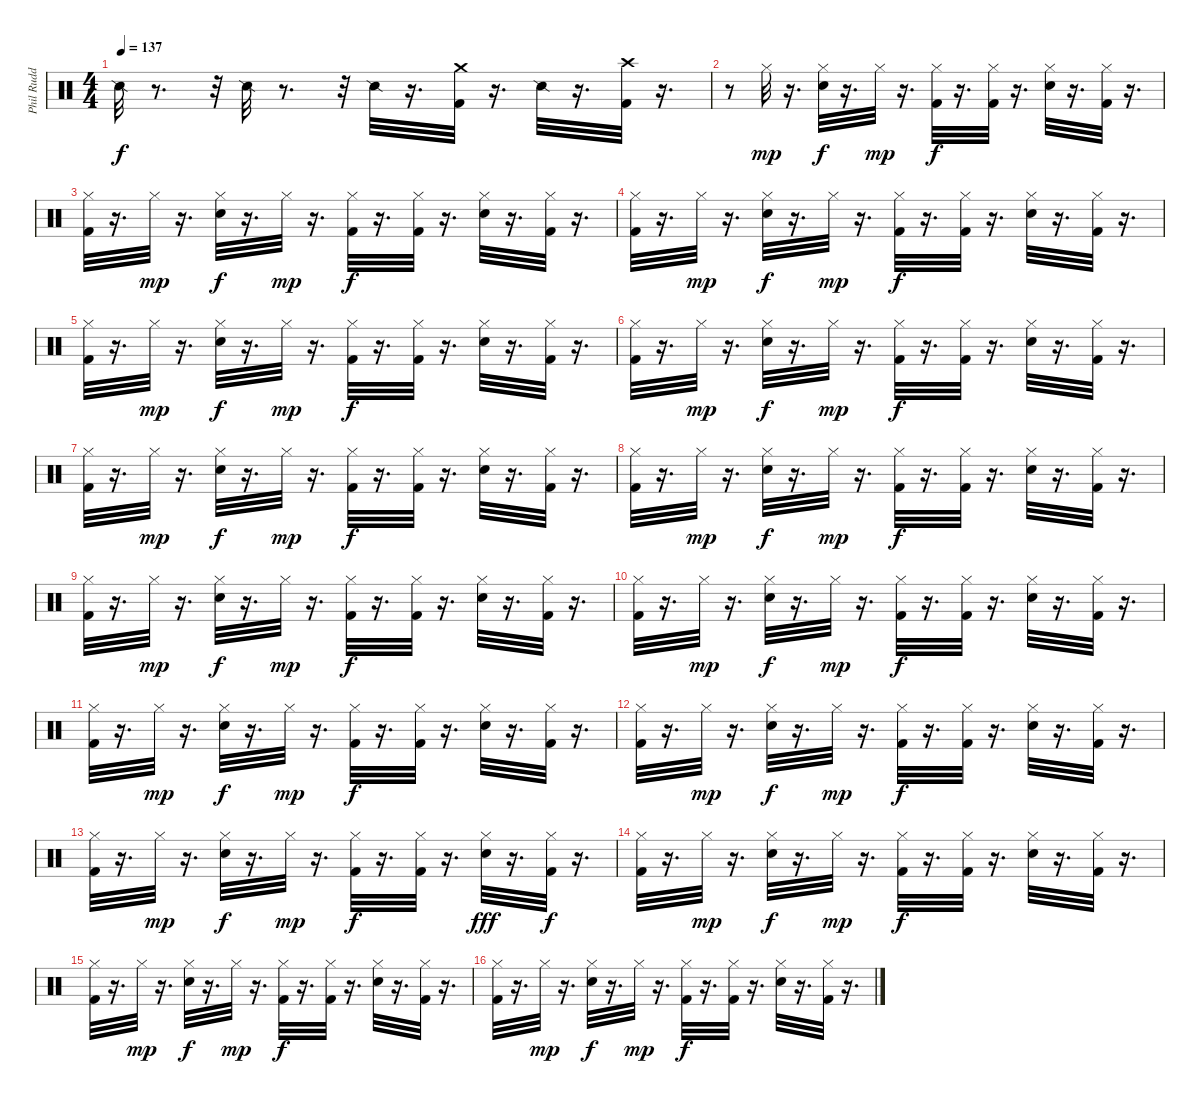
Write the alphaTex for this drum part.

\track ("Phil Rudd" "Phil Rudd") {instrument percussion}
\staff {score}
\articulation defaults
\ts (4 4)
\tempo 137
\clef neutral
\ks c "Snare (side stick) 2".32{dy f}
r.8{d} r.32 "Snare (side stick) 2".32 r.8{d} r.32 "Snare (side stick) 2".32 r.16{d} ("Crash medium (hit)" "Kick (hit) 2").32 r.16{d} "Snare (side stick) 2".32 r.16{d} ("Crash high (hit)" "Kick (hit) 2").32 r.16{d} |
r.8 "Hi-Hat (closed)".32{dy mp} r.16{d} ("Hi-Hat (closed)" "Electric Snare (hit)").32{dy f} r.16{d} "Hi-Hat (closed)".32{dy mp} r.16{d} ("Hi-Hat (closed)" "Kick (hit) 2").32{dy f} r.16{d} ("Hi-Hat (closed)" "Kick (hit) 2").32 r.16{d} ("Hi-Hat (closed)" "Electric Snare (hit)").32 r.16{d} ("Hi-Hat (closed)" "Kick (hit) 2").32 r.16{d} |
("Hi-Hat (closed)" "Kick (hit) 2").32 r.16{d} "Hi-Hat (closed)".32{dy mp} r.16{d} ("Hi-Hat (closed)" "Electric Snare (hit)").32{dy f} r.16{d} "Hi-Hat (closed)".32{dy mp} r.16{d} ("Hi-Hat (closed)" "Kick (hit) 2").32{dy f} r.16{d} ("Hi-Hat (closed)" "Kick (hit) 2").32 r.16{d} ("Hi-Hat (closed)" "Electric Snare (hit)").32 r.16{d} ("Hi-Hat (closed)" "Kick (hit) 2").32 r.16{d} |
("Hi-Hat (closed)" "Kick (hit) 2").32 r.16{d} "Hi-Hat (closed)".32{dy mp} r.16{d} ("Hi-Hat (closed)" "Electric Snare (hit)").32{dy f} r.16{d} "Hi-Hat (closed)".32{dy mp} r.16{d} ("Hi-Hat (closed)" "Kick (hit) 2").32{dy f} r.16{d} ("Hi-Hat (closed)" "Kick (hit) 2").32 r.16{d} ("Hi-Hat (closed)" "Electric Snare (hit)").32 r.16{d} ("Hi-Hat (closed)" "Kick (hit) 2").32 r.16{d} |
("Hi-Hat (closed)" "Kick (hit) 2").32 r.16{d} "Hi-Hat (closed)".32{dy mp} r.16{d} ("Hi-Hat (closed)" "Electric Snare (hit)").32{dy f} r.16{d} "Hi-Hat (closed)".32{dy mp} r.16{d} ("Hi-Hat (closed)" "Kick (hit) 2").32{dy f} r.16{d} ("Hi-Hat (closed)" "Kick (hit) 2").32 r.16{d} ("Hi-Hat (closed)" "Electric Snare (hit)").32 r.16{d} ("Hi-Hat (closed)" "Kick (hit) 2").32 r.16{d} |
("Hi-Hat (closed)" "Kick (hit) 2").32 r.16{d} "Hi-Hat (closed)".32{dy mp} r.16{d} ("Hi-Hat (closed)" "Electric Snare (hit)").32{dy f} r.16{d} "Hi-Hat (closed)".32{dy mp} r.16{d} ("Hi-Hat (closed)" "Kick (hit) 2").32{dy f} r.16{d} ("Hi-Hat (closed)" "Kick (hit) 2").32 r.16{d} ("Hi-Hat (closed)" "Electric Snare (hit)").32 r.16{d} ("Hi-Hat (closed)" "Kick (hit) 2").32 r.16{d} |
("Hi-Hat (closed)" "Kick (hit) 2").32 r.16{d} "Hi-Hat (closed)".32{dy mp} r.16{d} ("Hi-Hat (closed)" "Electric Snare (hit)").32{dy f} r.16{d} "Hi-Hat (closed)".32{dy mp} r.16{d} ("Hi-Hat (closed)" "Kick (hit) 2").32{dy f} r.16{d} ("Hi-Hat (closed)" "Kick (hit) 2").32 r.16{d} ("Hi-Hat (closed)" "Electric Snare (hit)").32 r.16{d} ("Hi-Hat (closed)" "Kick (hit) 2").32 r.16{d} |
("Hi-Hat (closed)" "Kick (hit) 2").32 r.16{d} "Hi-Hat (closed)".32{dy mp} r.16{d} ("Hi-Hat (closed)" "Electric Snare (hit)").32{dy f} r.16{d} "Hi-Hat (closed)".32{dy mp} r.16{d} ("Hi-Hat (closed)" "Kick (hit) 2").32{dy f} r.16{d} ("Hi-Hat (closed)" "Kick (hit) 2").32 r.16{d} ("Hi-Hat (closed)" "Electric Snare (hit)").32 r.16{d} ("Hi-Hat (closed)" "Kick (hit) 2").32 r.16{d} |
("Hi-Hat (closed)" "Kick (hit) 2").32 r.16{d} "Hi-Hat (closed)".32{dy mp} r.16{d} ("Hi-Hat (closed)" "Electric Snare (hit)").32{dy f} r.16{d} "Hi-Hat (closed)".32{dy mp} r.16{d} ("Hi-Hat (closed)" "Kick (hit) 2").32{dy f} r.16{d} ("Hi-Hat (closed)" "Kick (hit) 2").32 r.16{d} ("Hi-Hat (closed)" "Electric Snare (hit)").32 r.16{d} ("Hi-Hat (closed)" "Kick (hit) 2").32 r.16{d} |
("Hi-Hat (closed)" "Kick (hit) 2").32 r.16{d} "Hi-Hat (closed)".32{dy mp} r.16{d} ("Hi-Hat (closed)" "Electric Snare (hit)").32{dy f} r.16{d} "Hi-Hat (closed)".32{dy mp} r.16{d} ("Hi-Hat (closed)" "Kick (hit) 2").32{dy f} r.16{d} ("Hi-Hat (closed)" "Kick (hit) 2").32 r.16{d} ("Hi-Hat (closed)" "Electric Snare (hit)").32 r.16{d} ("Hi-Hat (closed)" "Kick (hit) 2").32 r.16{d} |
("Hi-Hat (closed)" "Kick (hit) 2").32 r.16{d} "Hi-Hat (closed)".32{dy mp} r.16{d} ("Hi-Hat (closed)" "Electric Snare (hit)").32{dy f} r.16{d} "Hi-Hat (closed)".32{dy mp} r.16{d} ("Hi-Hat (closed)" "Kick (hit) 2").32{dy f} r.16{d} ("Hi-Hat (closed)" "Kick (hit) 2").32 r.16{d} ("Hi-Hat (closed)" "Electric Snare (hit)").32 r.16{d} ("Hi-Hat (closed)" "Kick (hit) 2").32 r.16{d} |
("Hi-Hat (closed)" "Kick (hit) 2").32 r.16{d} "Hi-Hat (closed)".32{dy mp} r.16{d} ("Hi-Hat (closed)" "Electric Snare (hit)").32{dy f} r.16{d} "Hi-Hat (closed)".32{dy mp} r.16{d} ("Hi-Hat (closed)" "Kick (hit) 2").32{dy f} r.16{d} ("Hi-Hat (closed)" "Kick (hit) 2").32 r.16{d} ("Hi-Hat (closed)" "Electric Snare (hit)").32 r.16{d} ("Hi-Hat (closed)" "Kick (hit) 2").32 r.16{d} |
("Hi-Hat (closed)" "Kick (hit) 2").32 r.16{d} "Hi-Hat (closed)".32{dy mp} r.16{d} ("Hi-Hat (closed)" "Electric Snare (hit)").32{dy f} r.16{d} "Hi-Hat (closed)".32{dy mp} r.16{d} ("Hi-Hat (closed)" "Kick (hit) 2").32{dy f} r.16{d} ("Hi-Hat (closed)" "Kick (hit) 2").32 r.16{d} ("Hi-Hat (closed)" "Electric Snare (hit)").32{dy fff} r.16{d} ("Hi-Hat (closed)" "Kick (hit) 2").32{dy f} r.16{d} |
("Hi-Hat (closed)" "Kick (hit) 2").32 r.16{d} "Hi-Hat (closed)".32{dy mp} r.16{d} ("Hi-Hat (closed)" "Electric Snare (hit)").32{dy f} r.16{d} "Hi-Hat (closed)".32{dy mp} r.16{d} ("Hi-Hat (closed)" "Kick (hit) 2").32{dy f} r.16{d} ("Hi-Hat (closed)" "Kick (hit) 2").32 r.16{d} ("Hi-Hat (closed)" "Electric Snare (hit)").32 r.16{d} ("Hi-Hat (closed)" "Kick (hit) 2").32 r.16{d} |
("Hi-Hat (closed)" "Kick (hit) 2").32 r.16{d} "Hi-Hat (closed)".32{dy mp} r.16{d} ("Hi-Hat (closed)" "Electric Snare (hit)").32{dy f} r.16{d} "Hi-Hat (closed)".32{dy mp} r.16{d} ("Hi-Hat (closed)" "Kick (hit) 2").32{dy f} r.16{d} ("Hi-Hat (closed)" "Kick (hit) 2").32 r.16{d} ("Hi-Hat (closed)" "Electric Snare (hit)").32 r.16{d} ("Hi-Hat (closed)" "Kick (hit) 2").32 r.16{d} |
("Hi-Hat (closed)" "Kick (hit) 2").32 r.16{d} "Hi-Hat (closed)".32{dy mp} r.16{d} ("Hi-Hat (closed)" "Electric Snare (hit)").32{dy f} r.16{d} "Hi-Hat (closed)".32{dy mp} r.16{d} ("Hi-Hat (closed)" "Kick (hit) 2").32{dy f} r.16{d} ("Hi-Hat (closed)" "Kick (hit) 2").32 r.16{d} ("Hi-Hat (closed)" "Electric Snare (hit)").32 r.16{d} ("Hi-Hat (closed)" "Kick (hit) 2").32 r.16{d}
